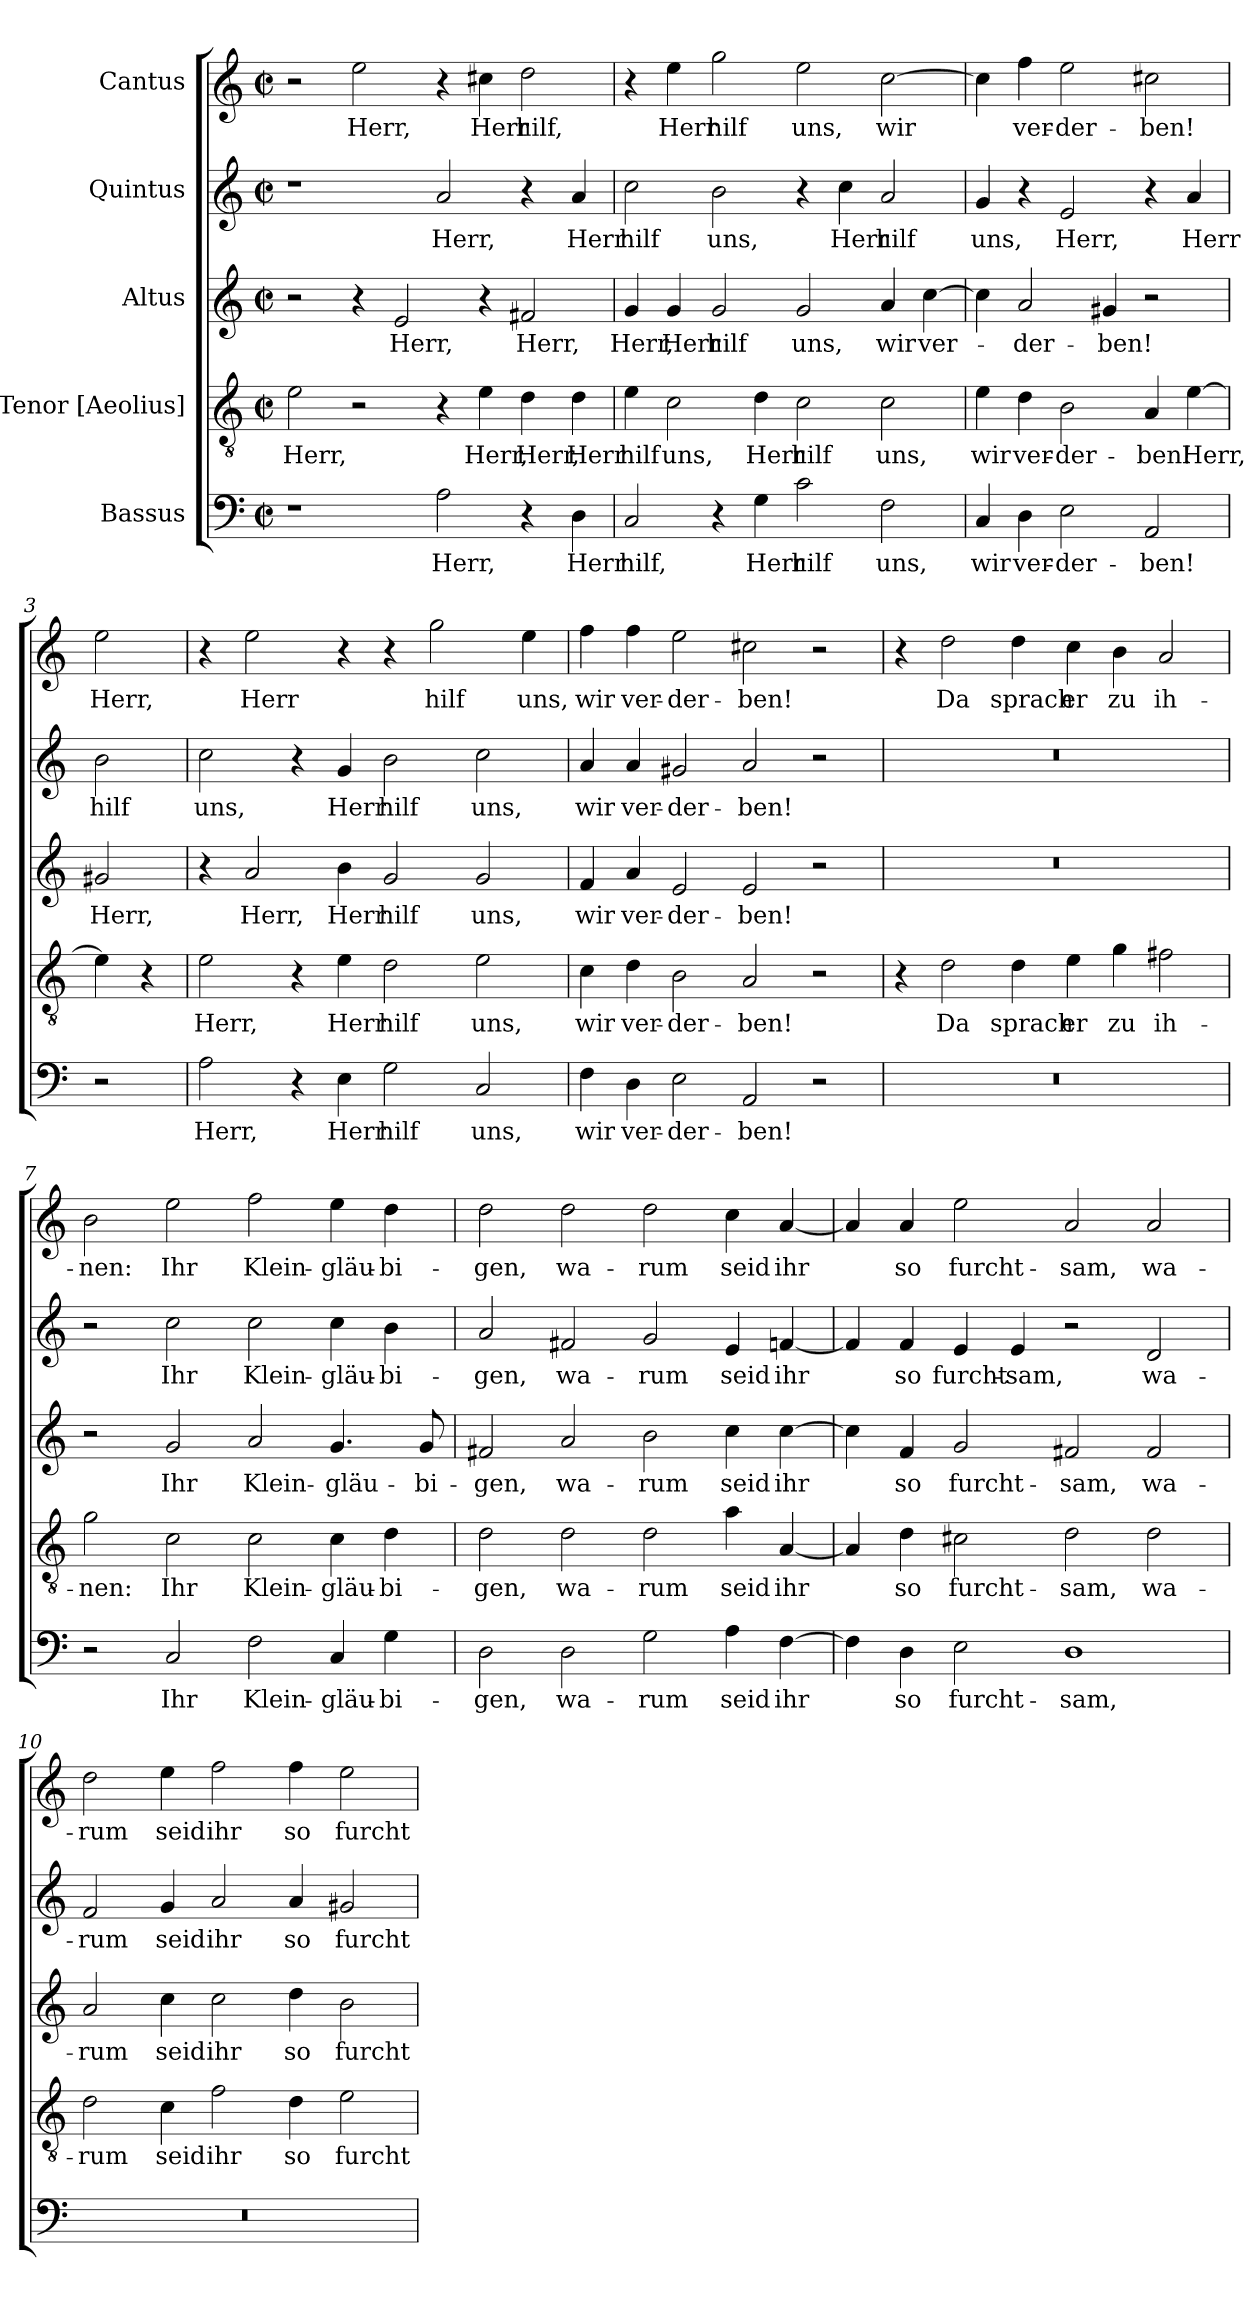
**kern	**text	**kern	**text	**kern	**text	**kern	**text	**kern	**text
*part5	*part5	*part4	*part4	*part3	*part3	*part2	*part2	*part1	*part1
*staff5	*staff5	*staff4	*staff4	*staff3	*staff3	*staff2	*staff2	*staff1	*staff1
*I"Bassus	*	*I"Tenor [Aeolius]	*	*I"Altus	*	*I"Quintus	*	*I"Cantus	*
*clefF4	*	*clefGv2	*	*clefG2	*	*clefG2	*	*clefG2	*
*k[]	*	*k[]	*	*k[]	*	*k[]	*	*k[]	*
*M4/2	*	*M4/2	*	*M4/2	*	*M4/2	*	*M4/2	*
*met(c|)	*	*met(c|)	*	*met(c|)	*	*met(c|)	*	*met(c|)	*
=1	=1	=1	=1	=1	=1	=1	=1	=1	=1
!	!	!	!LO:LY:b	!	!	!	!	!	!
1r	.	2e\	Herr,	2r	.	1r	.	2r	.
!	!	!	!	!	!	!	!	!	!LO:LY:b
.	.	2r	.	4r	.	.	.	2ee\	Herr,
!	!	!	!	!	!LO:LY:b	!	!	!	!
.	.	.	.	2e/	Herr,	.	.	.	.
!	!LO:LY:b	!	!	!	!	!	!LO:LY:b	!	!
2A\	Herr,	4r	.	.	.	2a/	Herr,	4r	.
!	!	!	!LO:LY:b	!	!	!	!	!	!LO:LY:b
.	.	4e\	Herr,	4r	.	.	.	4cc#X\	Herr
!	!	!	!LO:LY:b	!	!LO:LY:b	!	!	!	!LO:LY:b
4r	.	4d\	Herr,	2f#X/	Herr,	4r	.	2dd\	hilf,
!	!LO:LY:b	!	!LO:LY:b	!	!	!	!LO:LY:b	!	!
4D\	Herr	4d\	Herr	.	.	4a/	Herr	.	.
=2	=2	=2	=2	=2	=2	=2	=2	=2	=2
!	!LO:LY:b	!	!LO:LY:b	!	!LO:LY:b	!	!LO:LY:b	!	!
2C/	hilf,	4e\	hilf	4g/	Herr,	2cc\	hilf	4r	.
!	!	!	!LO:LY:b	!	!LO:LY:b	!	!	!	!LO:LY:b
.	.	2c\	uns,	4g/	Herr	.	.	4ee\	Herr
!	!	!	!	!	!LO:LY:b	!	!LO:LY:b	!	!LO:LY:b
4r	.	.	.	2g/	hilf	2b\	uns,	2gg\	hilf
!	!LO:LY:b	!	!LO:LY:b	!	!	!	!	!	!
4G\	Herr	4d\	Herr	.	.	.	.	.	.
!	!LO:LY:b	!	!LO:LY:b	!	!LO:LY:b	!	!	!	!LO:LY:b
2c\	hilf	2c\	hilf	2g/	uns,	4r	.	2ee\	uns,
!	!	!	!	!	!	!	!LO:LY:b	!	!
.	.	.	.	.	.	4cc\	Herr	.	.
!	!LO:LY:b	!	!LO:LY:b	!	!LO:LY:b	!	!LO:LY:b	!	!LO:LY:b
2F\	uns,	2c\	uns,	4a/	wir	2a/	hilf	[2cc\	wir
!	!	!	!	!	!LO:LY:b	!	!	!	!
.	.	.	.	[4cc\	ver-	.	.	.	.
=3	=3	=3	=3	=3	=3	=3	=3	=3	=3
!	!LO:LY:b	!	!LO:LY:b	!	!	!	!LO:LY:b	!	!
4C/	wir	4e\	wir	4cc\]	.	4g/	uns,	4cc\]	.
!	!LO:LY:b	!	!LO:LY:b	!	!LO:LY:b	!	!	!	!LO:LY:b
4D\	ver-	4d\	ver-	2a/	-der-	4r	.	4ff\	ver-
!	!LO:LY:b	!	!LO:LY:b	!	!	!	!LO:LY:b	!	!LO:LY:b
2E\	-der-	2B\	-der-	.	.	2e/	Herr,	2ee\	-der-
!	!	!	!	!	!LO:LY:b	!	!	!	!
.	.	.	.	4g#X/	-ben!	.	.	.	.
!	!LO:LY:b	!	!LO:LY:b	!	!	!	!	!	!LO:LY:b
2AA/	-ben!	4A/	-ben!	2r	.	4r	.	2cc#X\	-ben!
!	!	!	!LO:LY:b	!	!	!	!LO:LY:b	!	!
.	.	[4e\	Herr,	.	.	4a/	Herr	.	.
!!LO:LB:g=z
=3X1	=3X1	=3X1	=3X1	=3X1	=3X1	=3X1	=3X1	=3X1	=3X1
!	!	!	!	!	!LO:LY:b	!	!LO:LY:b	!	!LO:LY:b
2r	.	4e\]	.	2g#X/	Herr,	2b\	hilf	2ee\	Herr,
.	.	4r	.	.	.	.	.	.	.
=4	=4	=4	=4	=4	=4	=4	=4	=4	=4
!	!LO:LY:b	!	!LO:LY:b	!	!	!	!LO:LY:b	!	!
2A\	Herr,	2e\	Herr,	4r	.	2cc\	uns,	4r	.
!	!	!	!	!	!LO:LY:b	!	!	!	!LO:LY:b
.	.	.	.	2a/	Herr,	.	.	2ee\	Herr
4r	.	4r	.	.	.	4r	.	.	.
!	!LO:LY:b	!	!LO:LY:b	!	!LO:LY:b	!	!LO:LY:b	!	!
4E\	Herr	4e\	Herr	4b\	Herr	4g/	Herr	4r	.
!	!LO:LY:b	!	!LO:LY:b	!	!LO:LY:b	!	!LO:LY:b	!	!
2G\	hilf	2d\	hilf	2g/	hilf	2b\	hilf	4r	.
!	!	!	!	!	!	!	!	!	!LO:LY:b
.	.	.	.	.	.	.	.	2gg\	hilf
!	!LO:LY:b	!	!LO:LY:b	!	!LO:LY:b	!	!LO:LY:b	!	!
2C/	uns,	2e\	uns,	2g/	uns,	2cc\	uns,	.	.
!	!	!	!	!	!	!	!	!	!LO:LY:b
.	.	.	.	.	.	.	.	4ee\	uns,
=5	=5	=5	=5	=5	=5	=5	=5	=5	=5
!	!LO:LY:b	!	!LO:LY:b	!	!LO:LY:b	!	!LO:LY:b	!	!LO:LY:b
4F\	wir	4c\	wir	4f/	wir	4a/	wir	4ff\	wir
!	!LO:LY:b	!	!LO:LY:b	!	!LO:LY:b	!	!LO:LY:b	!	!LO:LY:b
4D\	ver-	4d\	ver-	4a/	ver-	4a/	ver-	4ff\	ver-
!	!LO:LY:b	!	!LO:LY:b	!	!LO:LY:b	!	!LO:LY:b	!	!LO:LY:b
2E\	-der-	2B\	-der-	2e/	-der-	2g#X/	-der-	2ee\	-der-
!	!LO:LY:b	!	!LO:LY:b	!	!LO:LY:b	!	!LO:LY:b	!	!LO:LY:b
2AA/	-ben!	2A/	-ben!	2e/	-ben!	2a/	-ben!	2cc#X\	-ben!
2r	.	2r	.	2r	.	2r	.	2r	.
=6	=6	=6	=6	=6	=6	=6	=6	=6	=6
0r	.	4r	.	0r	.	0r	.	4r	.
!	!	!	!LO:LY:b	!	!	!	!	!	!LO:LY:b
.	.	2d\	Da	.	.	.	.	2dd\	Da
!	!	!	!LO:LY:b	!	!	!	!	!	!LO:LY:b
.	.	4d\	sprach	.	.	.	.	4dd\	sprach
!	!	!	!LO:LY:b	!	!	!	!	!	!LO:LY:b
.	.	4e\	er	.	.	.	.	4cc\	er
!	!	!	!LO:LY:b	!	!	!	!	!	!LO:LY:b
.	.	4g\	zu	.	.	.	.	4b\	zu
!	!	!	!LO:LY:b	!	!	!	!	!	!LO:LY:b
.	.	2f#X\	ih-	.	.	.	.	2a/	ih-
!!LO:PB:g=z
=7	=7	=7	=7	=7	=7	=7	=7	=7	=7
!	!	!	!LO:LY:b	!	!	!	!	!	!LO:LY:b
2r	.	2g\	-nen:	2r	.	2r	.	2b\	-nen:
!	!LO:LY:b	!	!LO:LY:b	!	!LO:LY:b	!	!LO:LY:b	!	!LO:LY:b
2C/	Ihr	2c\	Ihr	2g/	Ihr	2cc\	Ihr	2ee\	Ihr
!	!LO:LY:b	!	!LO:LY:b	!	!LO:LY:b	!	!LO:LY:b	!	!LO:LY:b
2F\	Klein-	2c\	Klein-	2a/	Klein-	2cc\	Klein-	2ff\	Klein-
!	!LO:LY:b	!	!LO:LY:b	!	!LO:LY:b	!	!LO:LY:b	!	!LO:LY:b
4C/	-gläu-	4c\	-gläu-	4.g/	-gläu-	4cc\	-gläu-	4ee\	-gläu-
!	!LO:LY:b	!	!LO:LY:b	!	!	!	!LO:LY:b	!	!LO:LY:b
4G\	-bi-	4d\	-bi-	.	.	4b\	-bi-	4dd\	-bi-
!	!	!	!	!	!LO:LY:b	!	!	!	!
.	.	.	.	8g/	-bi-	.	.	.	.
=8	=8	=8	=8	=8	=8	=8	=8	=8	=8
!	!LO:LY:b	!	!LO:LY:b	!	!LO:LY:b	!	!LO:LY:b	!	!LO:LY:b
2D\	-gen,	2d\	-gen,	2f#X/	-gen,	2a/	-gen,	2dd\	-gen,
!	!LO:LY:b	!	!LO:LY:b	!	!LO:LY:b	!	!LO:LY:b	!	!LO:LY:b
2D\	wa-	2d\	wa-	2a/	wa-	2f#X/	wa-	2dd\	wa-
!	!LO:LY:b	!	!LO:LY:b	!	!LO:LY:b	!	!LO:LY:b	!	!LO:LY:b
2G\	-rum	2d\	-rum	2b\	-rum	2g/	-rum	2dd\	-rum
!	!LO:LY:b	!	!LO:LY:b	!	!LO:LY:b	!	!LO:LY:b	!	!LO:LY:b
4A\	seid	4a\	seid	4cc\	seid	4e/	seid	4cc\	seid
!	!LO:LY:b	!	!LO:LY:b	!	!LO:LY:b	!	!LO:LY:b	!	!LO:LY:b
[4F\	ihr	[4A/	ihr	[4cc\	ihr	[4fn/	ihr	[4a/	ihr
=9	=9	=9	=9	=9	=9	=9	=9	=9	=9
4F\]	.	4A/]	.	4cc\]	.	4f/]	.	4a/]	.
!	!LO:LY:b	!	!LO:LY:b	!	!LO:LY:b	!	!LO:LY:b	!	!LO:LY:b
4D\	so	4d\	so	4f/	so	4f/	so	4a/	so
!	!LO:LY:b	!	!LO:LY:b	!	!LO:LY:b	!	!LO:LY:b	!	!LO:LY:b
2E\	furcht-	2c#X\	furcht-	2g/	furcht-	4e/	furcht-	2ee\	furcht-
!	!	!	!	!	!	!	!LO:LY:b	!	!
.	.	.	.	.	.	4e/	-sam,	.	.
!	!LO:LY:b	!	!LO:LY:b	!	!LO:LY:b	!	!	!	!LO:LY:b
1D	-sam,	2d\	-sam,	2f#X/	-sam,	2r	.	2a/	-sam,
!	!	!	!LO:LY:b	!	!LO:LY:b	!	!LO:LY:b	!	!LO:LY:b
.	.	2d\	wa-	2f#/	wa-	2d/	wa-	2a/	wa-
!!LO:LB:g=z
=10	=10	=10	=10	=10	=10	=10	=10	=10	=10
!	!	!	!LO:LY:b	!	!LO:LY:b	!	!LO:LY:b	!	!LO:LY:b
0r	.	2d\	rum	2a/	rum	2f/	rum	2dd\	rum
!	!	!	!LO:LY:b	!	!LO:LY:b	!	!LO:LY:b	!	!LO:LY:b
.	.	4c\	seid	4cc\	seid	4g/	seid	4ee\	seid
!	!	!	!LO:LY:b	!	!LO:LY:b	!	!LO:LY:b	!	!LO:LY:b
.	.	2f\	ihr	2cc\	ihr	2a/	ihr	2ff\	ihr
!	!	!	!LO:LY:b	!	!LO:LY:b	!	!LO:LY:b	!	!LO:LY:b
.	.	4d\	so	4dd\	so	4a/	so	4ff\	so
!	!	!	!LO:LY:b	!	!LO:LY:b	!	!LO:LY:b	!	!LO:LY:b
.	.	2e\	furcht-	2b\	furcht-	2g#X/	furcht-	2ee\	furcht-
=	=	=	=	=	=	=	=	=	=
*-	*-	*-	*-	*-	*-	*-	*-	*-	*-
